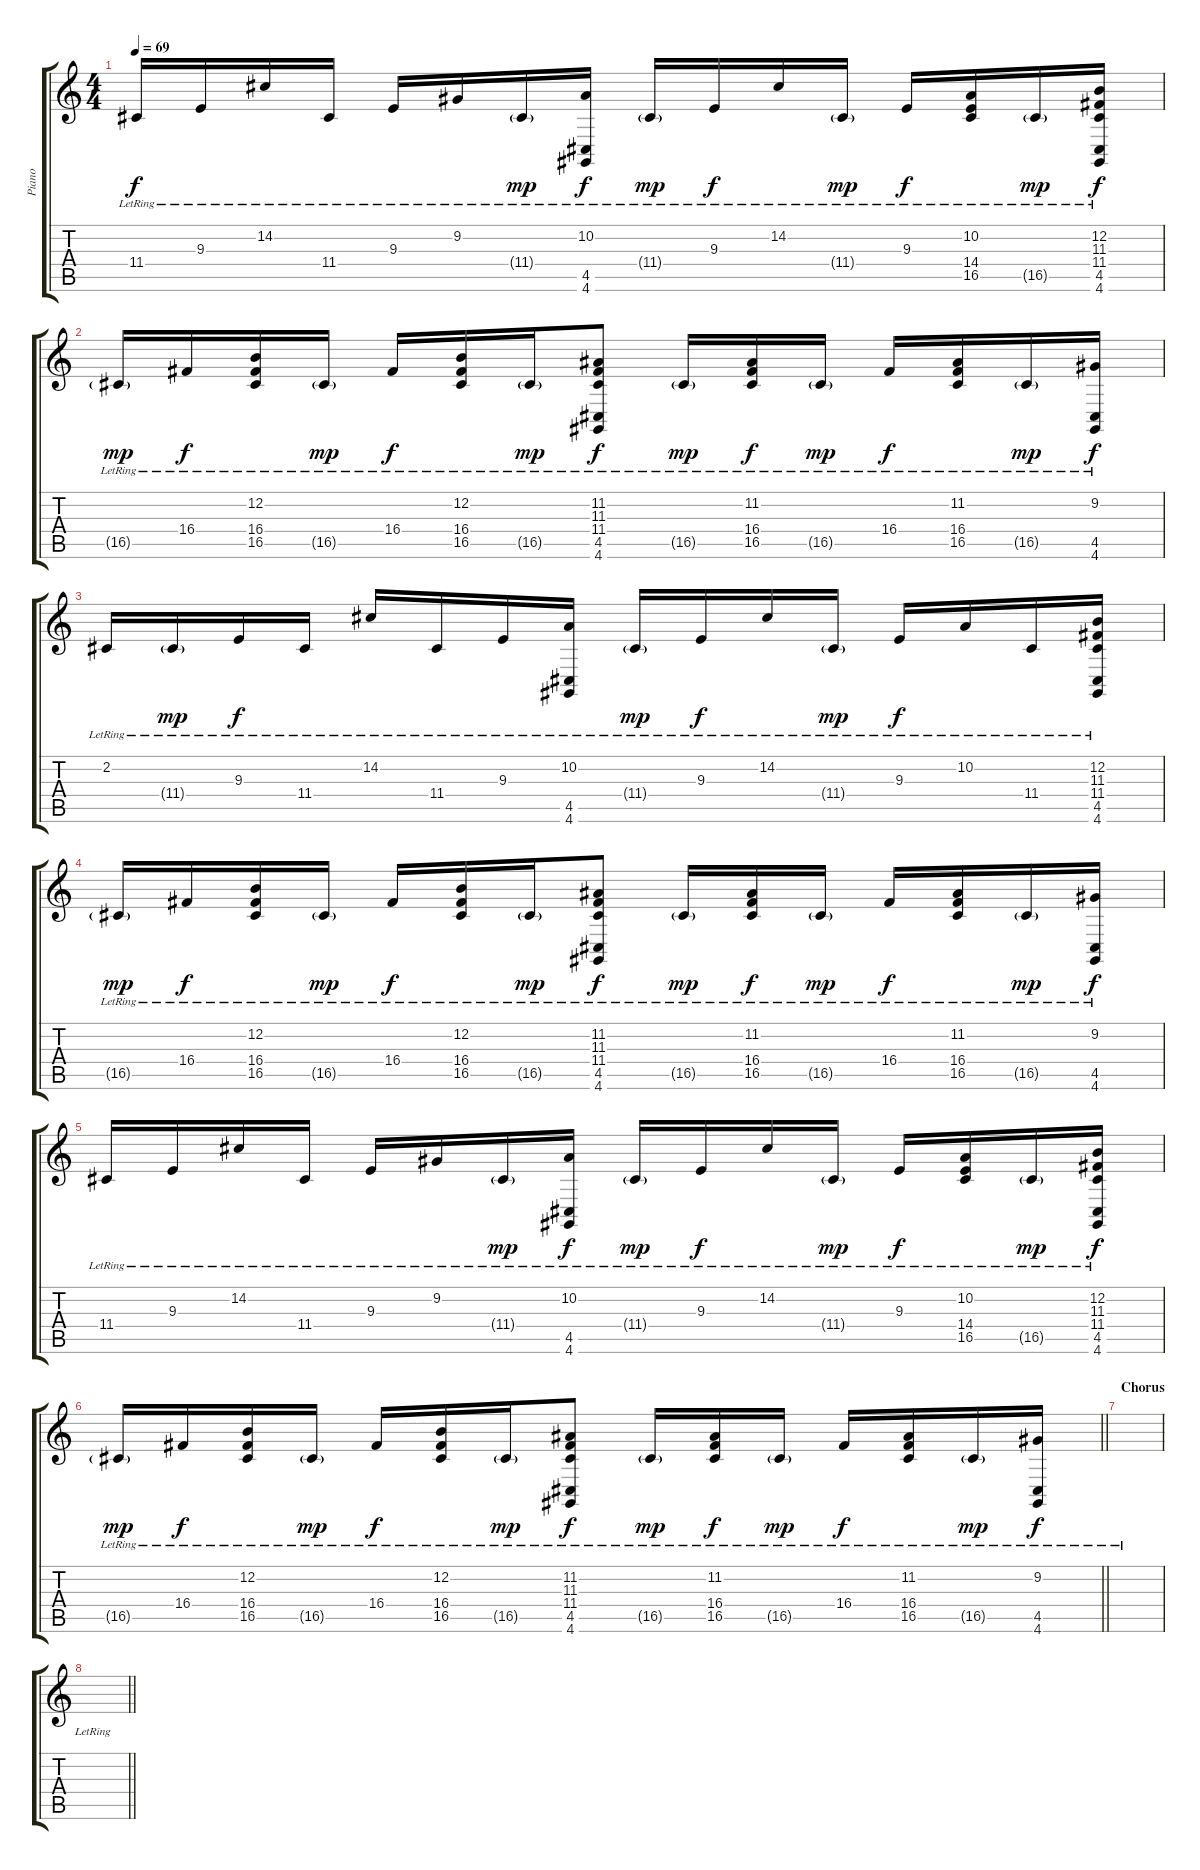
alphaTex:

\track ("Piano" "Piano") {instrument brightacousticpiano}
\staff {score tabs}
\tuning (E4 B3 G3 D3 A2 E2) {hide}
\ts (4 4)
\tempo 69
\clef g2
\ks aminor
11.4{lr}.16{dy f} 9.3{lr}.16 14.2{lr}.16 11.4{lr}.16 9.3{lr}.16 9.2{lr}.16 11.4{g lr}.16{dy mp} (10.2{lr} 4.5{lr} 4.6{lr}).16{dy f} 11.4{g lr}.16{dy mp} 9.3{lr}.16{dy f} 14.2{lr}.16 11.4{g lr}.16{dy mp} 9.3{lr}.16{dy f} (10.2{lr} 14.4{lr} 16.5{lr}).16 16.5{g lr}.16{dy mp} (12.2{lr} 11.3{lr} 11.4{lr} 4.5{lr} 4.6{lr}).16{dy f} |
16.5{g lr}.16{dy mp} 16.4{lr}.16{dy f} (12.2{lr} 16.4{lr} 16.5{lr}).16 16.5{g lr}.16{dy mp} 16.4{lr}.16{dy f} (12.2{lr} 16.4{lr} 16.5{lr}).16 16.5{g lr}.16{dy mp} (11.2{lr} 11.3{lr} 11.4{lr} 4.5{lr} 4.6{lr}).8{dy f} 16.5{g lr}.16{dy mp} (11.2{lr} 16.4{lr} 16.5{lr}).16{dy f} 16.5{g lr}.16{dy mp} 16.4{lr}.16{dy f} (11.2{lr} 16.4{lr} 16.5{lr}).16 16.5{g lr}.16{dy mp} (9.2{lr} 4.5{lr} 4.6{lr}).16{dy f} |
2.2{lr}.16 11.4{g lr}.16{dy mp} 9.3{lr}.16{dy f} 11.4{lr}.16 14.2{lr}.16 11.4{lr}.16 9.3{lr}.16 (10.2{lr} 4.5{lr} 4.6{lr}).16 11.4{g lr}.16{dy mp} 9.3{lr}.16{dy f} 14.2{lr}.16 11.4{g lr}.16{dy mp} 9.3{lr}.16{dy f} 10.2{lr}.16 11.4{lr}.16 (12.2{lr} 11.3{lr} 11.4{lr} 4.5{lr} 4.6{lr}).16 |
16.5{g lr}.16{dy mp} 16.4{lr}.16{dy f} (12.2{lr} 16.4{lr} 16.5{lr}).16 16.5{g lr}.16{dy mp} 16.4{lr}.16{dy f} (12.2{lr} 16.4{lr} 16.5{lr}).16 16.5{g lr}.16{dy mp} (11.2{lr} 11.3{lr} 11.4{lr} 4.5{lr} 4.6{lr}).8{dy f} 16.5{g lr}.16{dy mp} (11.2{lr} 16.4{lr} 16.5{lr}).16{dy f} 16.5{g lr}.16{dy mp} 16.4{lr}.16{dy f} (11.2{lr} 16.4{lr} 16.5{lr}).16 16.5{g lr}.16{dy mp} (9.2{lr} 4.5{lr} 4.6{lr}).16{dy f} |
11.4{lr}.16 9.3{lr}.16 14.2{lr}.16 11.4{lr}.16 9.3{lr}.16 9.2{lr}.16 11.4{g lr}.16{dy mp} (10.2{lr} 4.5{lr} 4.6{lr}).16{dy f} 11.4{g lr}.16{dy mp} 9.3{lr}.16{dy f} 14.2{lr}.16 11.4{g lr}.16{dy mp} 9.3{lr}.16{dy f} (10.2{lr} 14.4{lr} 16.5{lr}).16 16.5{g lr}.16{dy mp} (12.2{lr} 11.3{lr} 11.4{lr} 4.5{lr} 4.6{lr}).16{dy f} |
\barLineRight lightlight
16.5{g lr}.16{dy mp} 16.4{lr}.16{dy f} (12.2{lr} 16.4{lr} 16.5{lr}).16 16.5{g lr}.16{dy mp} 16.4{lr}.16{dy f} (12.2{lr} 16.4{lr} 16.5{lr}).16 16.5{g lr}.16{dy mp} (11.2{lr} 11.3{lr} 11.4{lr} 4.5{lr} 4.6{lr}).8{dy f} 16.5{g lr}.16{dy mp} (11.2{lr} 16.4{lr} 16.5{lr}).16{dy f} 16.5{g lr}.16{dy mp} 16.4{lr}.16{dy f} (11.2{lr} 16.4{lr} 16.5{lr}).16 16.5{g lr}.16{dy mp} (9.2{lr} 4.5{lr} 4.6{lr}).16{dy f} |
\section ("" "Chorus")
|
\barLineRight lightlight
